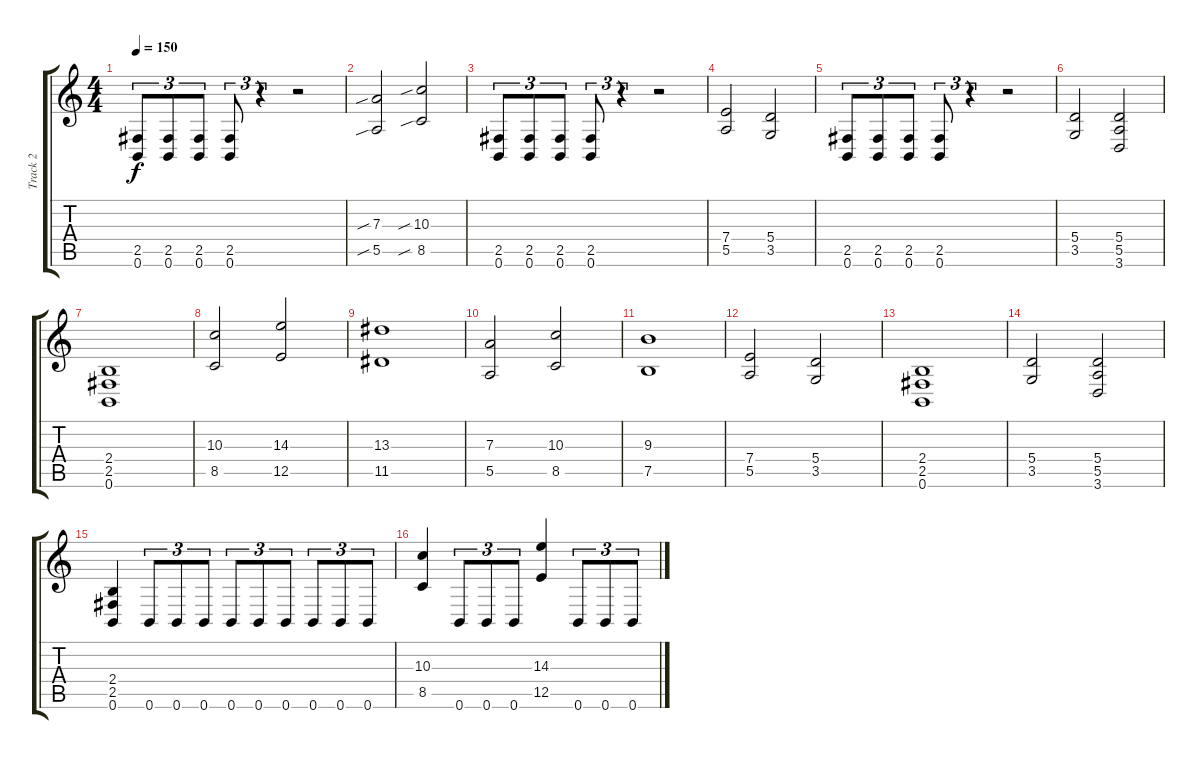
\track ("Track 2" "Track 2") {instrument distortionguitar}
\staff {score tabs}
\tuning (B3 G3 D3 A2 E2 B1) {hide}
\ts (4 4)
\tempo 150
\clef g2
\ks c
(2.5 0.6).8{tu (3 2) dy f} (2.5 0.6).8{tu (3 2)} (2.5 0.6).8{tu (3 2)} (2.5 0.6).8{tu (3 2)} r.4{tu (3 2)} r.2 |
(7.3{sib} 5.5{sib}).2 (10.3{sib} 8.5{sib}).2 |
(2.5 0.6).8{tu (3 2)} (2.5 0.6).8{tu (3 2)} (2.5 0.6).8{tu (3 2)} (2.5 0.6).8{tu (3 2)} r.4{tu (3 2)} r.2 |
(7.4 5.5).2 (5.4 3.5).2 |
(2.5 0.6).8{tu (3 2)} (2.5 0.6).8{tu (3 2)} (2.5 0.6).8{tu (3 2)} (2.5 0.6).8{tu (3 2)} r.4{tu (3 2)} r.2 |
(5.4 3.5).2 (5.4 5.5 3.6).2 |
(2.4 2.5 0.6).1 |
(10.3 8.5).2 (14.3 12.5).2 |
(13.3 11.5).1 |
(7.3 5.5).2 (10.3 8.5).2 |
(9.3 7.5).1 |
(7.4 5.5).2 (5.4 3.5).2 |
(2.4 2.5 0.6).1 |
(5.4 3.5).2 (5.4 5.5 3.6).2 |
(2.4 2.5 0.6).4 0.6.8{tu (3 2)} 0.6.8{tu (3 2)} 0.6.8{tu (3 2)} 0.6.8{tu (3 2)} 0.6.8{tu (3 2)} 0.6.8{tu (3 2)} 0.6.8{tu (3 2)} 0.6.8{tu (3 2)} 0.6.8{tu (3 2)} |
(10.3 8.5).4 0.6.8{tu (3 2)} 0.6.8{tu (3 2)} 0.6.8{tu (3 2)} (14.3 12.5).4 0.6.8{tu (3 2)} 0.6.8{tu (3 2)} 0.6.8{tu (3 2)}
